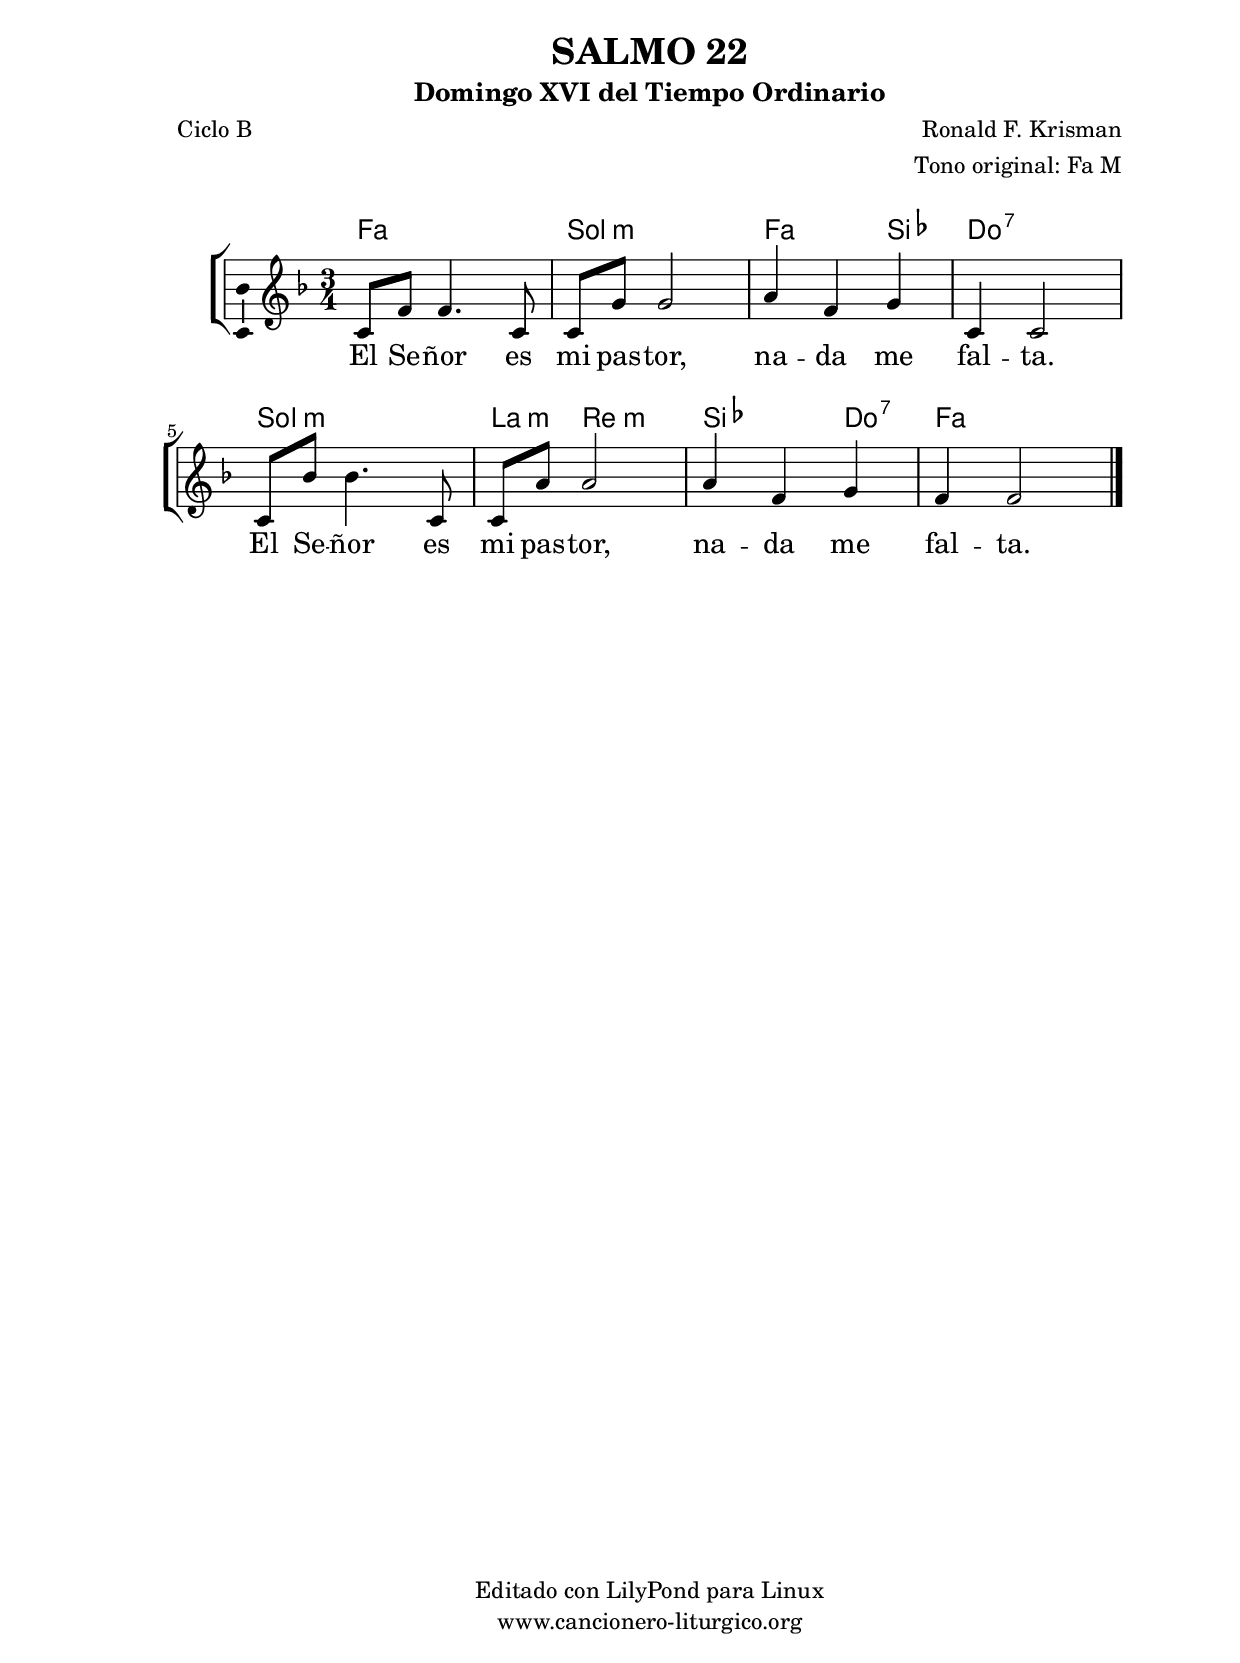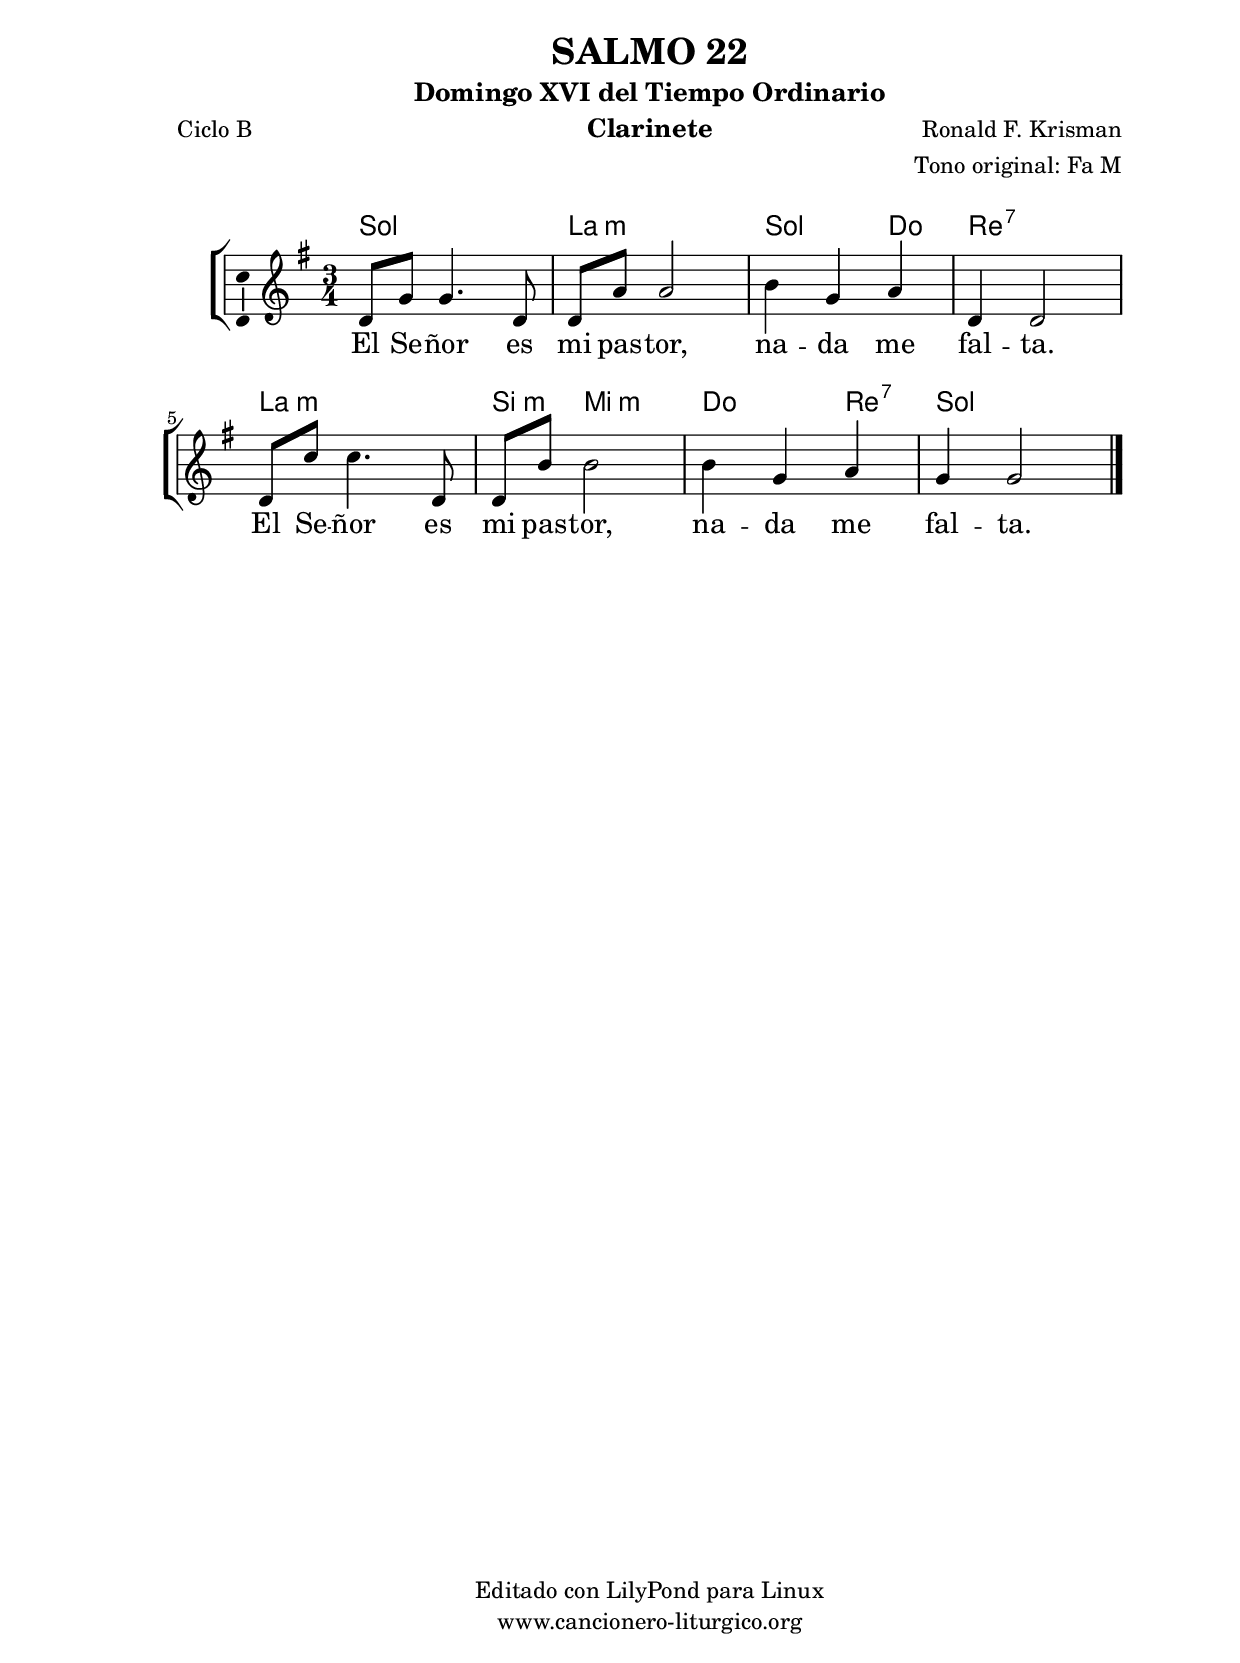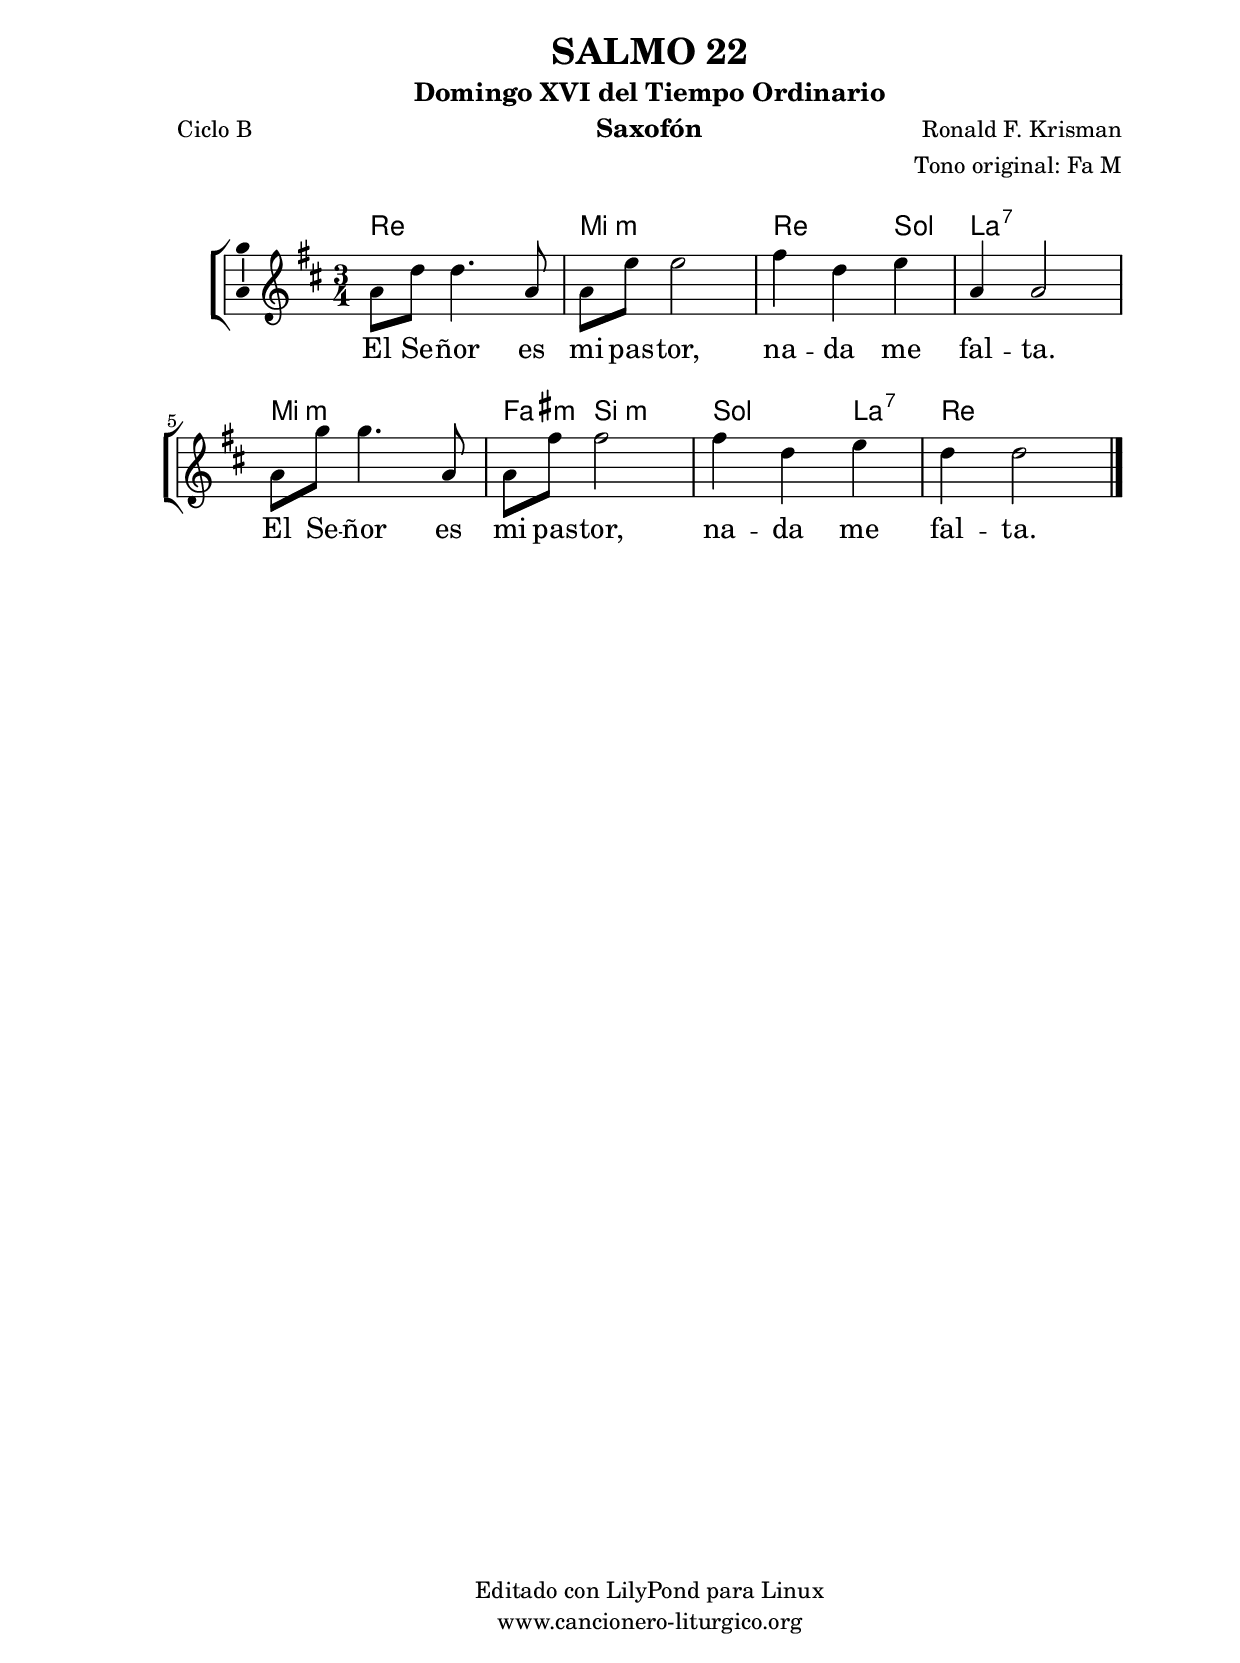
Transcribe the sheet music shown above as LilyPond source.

%
%para convertir .midi en .wav:
%timidity filename.midi -Ow -o finename.wav
%
%
%Para convertir de .wav a .mp3:
%lame -h -m j filename.wav
%
%
%para escuchar el midi:
%timidity nombrefichero.midi
%


%versión de lilypond para la que se ha escrito esta partitura:
\version "2.16.0"

	%Tamaño papel
	#(set-default-paper-size "a4")
	%Tamaño partitura
	#(set-global-staff-size 20)
	%No responde al pulsar sobre una nota
	#(ly:set-option 'point-and-click #f)

%parámetros del encabezamiento:
\header {
	title = "SALMO 22"
	subtitle = "Domingo XVI del Tiempo Ordinario"
	composer = "Ronald F. Krisman"
	poet = "Ciclo B"
	meter = ""
	arranger = "Tono original: Fa M"
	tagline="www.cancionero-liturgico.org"
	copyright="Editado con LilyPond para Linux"
	}

%parámetros asociados al papel:
\paper  {
	oddHeaderMarkup = \markup {\fill-line { \on-the-fly #not-first-page \fromproperty #'header:title \on-the-fly #not-first-page \fromproperty #'header:composer }}
	evenHeaderMarkup = \markup {\fill-line { \fromproperty #'header:composer \fromproperty #'header:title }}
	#(set-paper-size "a4")
	print-page-number = ##f
	first-page-number = 1
	print-first-page-number = ##f
%	head-separation = 3.0 \cm
	top-margin = 2.0 \cm
	bottom-margin = 0.5\cm
%%%	bottom-margin = -1.0\cm
	left-margin = 3.0 \cm
	line-width = 16.0 \cm 
	indent = 8\mm
	interscoreline = 2.\mm
	between-system-space = 15\mm
%	para que las partituras no llenen la hoja:
	ragged-bottom = ##t
%	idem para la última hoja:
	ragged-last-bottom = ##f
%	para que las partituras llenen el ancho del papel:
	ragged-last = ##f
	after-title-space = 2.5 \cm
%page-count=1
%system-count=1

	%Flexible Vertical Spacing
%	markup-markup-spacing =
%	#'((basic-distance . 15) (minimum-distance . 15) (padding . 3))
	markup-system-spacing =
	#'((basic-distance . 15) (minimum-distance . 15) (padding . 3))
	system-system-spacing =
	#'((basic-distance . 15) (minimum-distance . 15) (padding . 3))
	score-system-spacing =
	#'((basic-distance . 15) (minimum-distance . 15) (padding . 5))
%	top-system-spacing = % header
%	#'((basic-distance . 8) (minimum-distance . 0) (padding . 3))
%	top-markup-spacing =
%	#'((basic-distance . 20) (minimum-distance . 20) (padding . 3))
	last-bottom-spacing = % footer
	#'((basic-distance . 5) (minimum-distance . 5) (padding . 3))
%	score-markup-spacing =
%	#'((basic-distance . 16) (minimum-distance . 13) (padding . 3))

	}


%parámetros que afectan a toda la partitura:
global =  {
	%clave de sol (G):
	\clef G
	%armadura:
%%%	\transpose ees c
	\key f \major
	\tempo 4=79
	\set Score.tempoHideNote = ##t
	}


acordes = {
	\italianChords
	\chordmode {
%%%	\transpose ees c
{

f2. g:m f2 bes4 c2.:7
g2.:m a4:m d2:m bes2 c4:7 f2.

	}
	}
}


melodia = 
%%%	\transpose ees c
{
	\relative c'{

\time 3/4
c8 f f4. c8
c8 g' g2
a4 f4 g
c,4 c2
c8 bes' bes4. c,8
c8 a' a2
a4 f g
f4 f2

%\bar "||"
%\break

	\bar "|."
	}
	}


texto = \lyricmode {
El Se -- ñor es mi pas -- tor,
na -- da me fal -- ta.
El Se -- ñor es mi pas -- tor,
na -- da me fal -- ta.
	}


acordesStaff = \context ChordNames = acordesStaff <<
	\set chordChanges = ##t
	\acordes
	>>


vozStaff = \context Voice = vozStaff
\with {\consists "Ambitus_engraver"}
<<
%	\set Staff.instrumentName = ""
%	\set Staff.shortInstrumentName = ""
%	\set Staff.midiInstrument = #"clarinet"
%	\set Staff.midiInstrument = #"cello"
%	\set Staff.midiInstrument = #"flute"
	\set Staff.midiInstrument = #"electric guitar (jazz)"
%	\set Staff.midiInstrument = #"english horn"
%	\set Staff.midiInstrument = #"violin"
%	\set Staff.midiInstrument = #"glockenspiel"
	\set Staff.midiMinimumVolume = #0.7
	\set Staff.midiMaximumVolume = #0.9
	\global
	\melodia
	>>


textoStaff = \context Lyrics = textoStaff <<
	\lyricsto vozStaff \texto
	>>

\book {
	\score {
		\context ChoirStaff {
			\override StaffGroup.SystemStartBracket #'collapse-height = #1
			\override Score.SystemStartBar #'collapse-height = #1
			<<
			\acordesStaff
			\vozStaff
			\textoStaff
			>>
			}
		\layout {
	    		\context {
				\Lyrics
				\override LyricText #'font-size = #2
				}
	   		 \context {
				\Score
				%fontSize = #3
				\override StaffSymbol #'staff-space = #(magstep +3)
				%\override Beam #'thickness = #0.55
				%\override SpacingSpanner #'spacing-increment = #1.0
				%\override Slur #'height-limit = #1.5
				}
			}
		}
	\score {
		\unfoldRepeats
		\context ChoirStaff {
			<<
			\acordesStaff
			\vozStaff
			>>
			}
		\midi {
	  		\context {
	  			\Score
				tempoWholesPerMinute = #(ly:make-moment 70 4)
				}
			}
		}
	}

%Partitura para clarinete
#(define output-suffix "C")
\book {
	\header{
		instrument = "Clarinete"
		}
	\score {
		\context ChoirStaff {
			\override StaffGroup.SystemStartBracket #'collapse-height = #1
			\override Score.SystemStartBar #'collapse-height = #1
\transpose c d
			<<
			\acordesStaff
			\vozStaff
			\textoStaff
			>>
			}
		\layout {
	    		\context {
				\Lyrics
				\override LyricText #'font-size = #2
				}
	   		 \context {
				\Score
				%fontSize = #3
				\override StaffSymbol #'staff-space = #(magstep +3)
				%\override Beam #'thickness = #0.55
				%\override SpacingSpanner #'spacing-increment = #1.0
				%\override Slur #'height-limit = #1.5
				}
			}
		}
	}

%Partitura para saxofón
#(define output-suffix "S")
\book {
	\header{
		instrument = "Saxofón"
		}
	\score {
		\context ChoirStaff {
			\override StaffGroup.SystemStartBracket #'collapse-height = #1
			\override Score.SystemStartBar #'collapse-height = #1
\transpose c a
			<<
			\acordesStaff
			\vozStaff
			\textoStaff
			>>
			}
		\layout {
	    		\context {
				\Lyrics
				\override LyricText #'font-size = #2
				}
	   		 \context {
				\Score
				%fontSize = #3
				\override StaffSymbol #'staff-space = #(magstep +3)
				%\override Beam #'thickness = #0.55
				%\override SpacingSpanner #'spacing-increment = #1.0
				%\override Slur #'height-limit = #1.5
				}
			}
		}
	}

